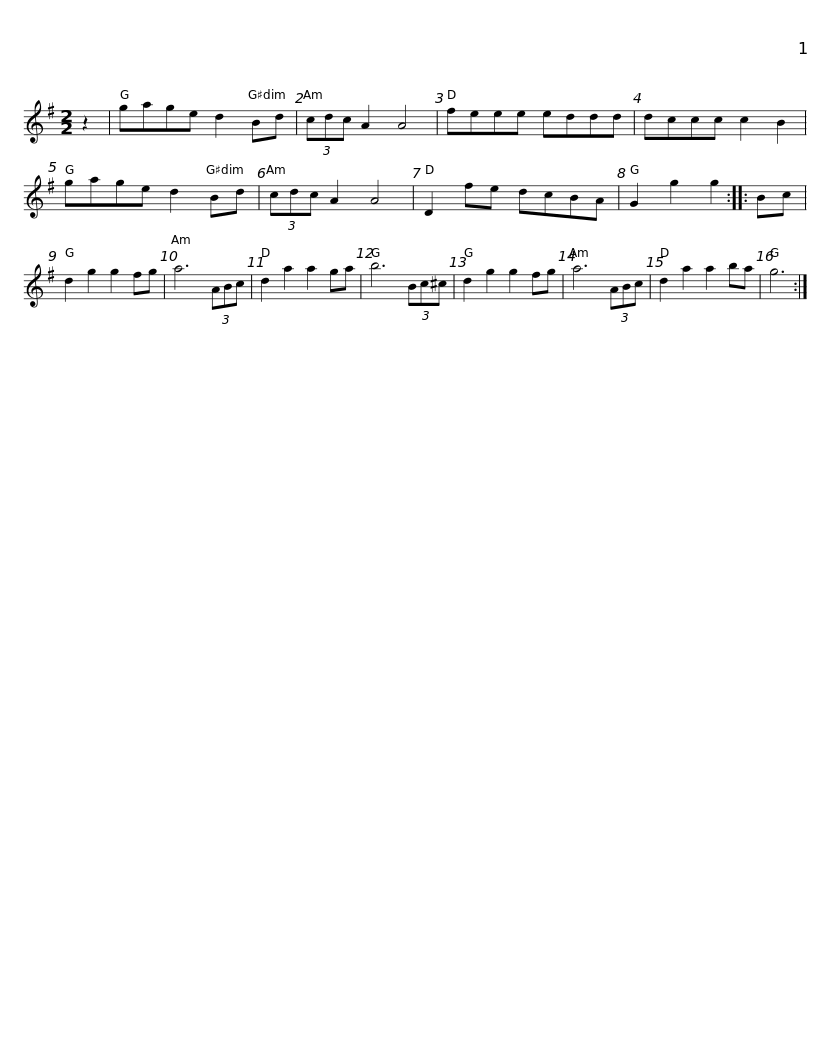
X:1
L:1/8
M:2/2
I:linebreak $
K:G
V:1 treble
V:1
 z2 | gage d2 Bd | (3cdc A2 A4 | feee eddd | dccc c2 B2 | %5
 gage d2 Bd | (3cdc A2 A4 |$ D2 fe dcBA | G2 g2 g2 :: Bc | %10
 d2 g2 g2 fg | a6 (3ABc | d2 a2 a2 ga | b6 (3Bc^c | d2 g2 g2 fg |$ %15
 a6 (3ABc | d2 a2 a2 ba | g6 :| %18
